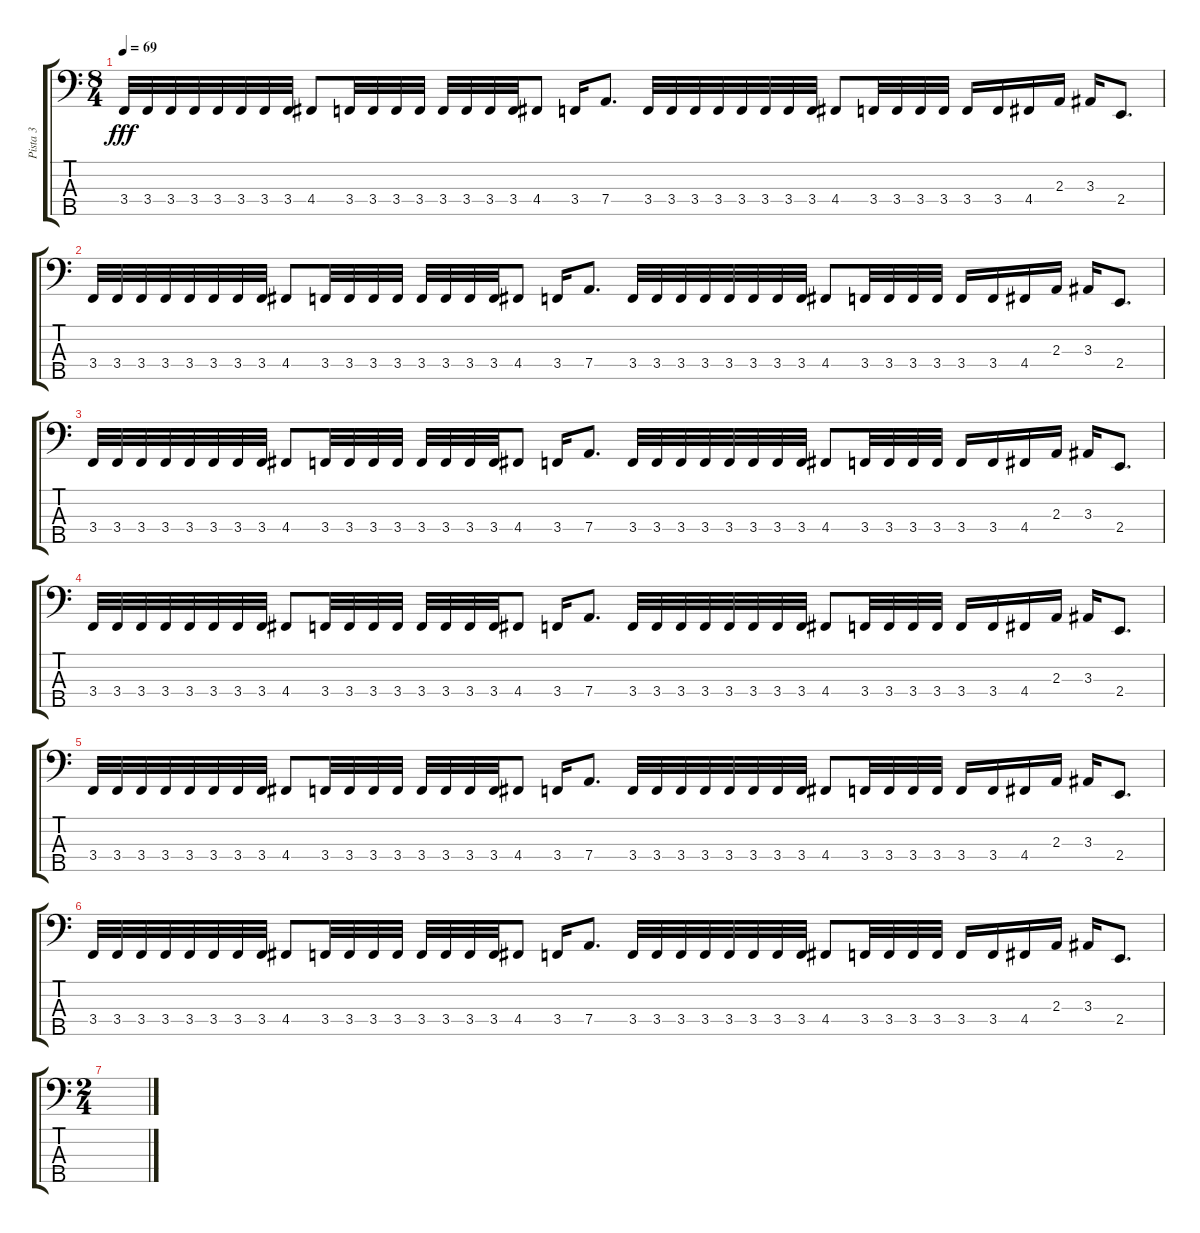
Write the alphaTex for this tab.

\track ("Pista 3" "Pista 3") {instrument electricbassfinger}
\staff {score tabs}
\tuning (F2 C2 G1 D1 A0) {hide}
\ts (8 4)
\tempo 69
\clef f4
\ks c
3.4.32{dy fff} 3.4.32 3.4.32 3.4.32 3.4.32 3.4.32 3.4.32 3.4.32 4.4.8 3.4.32 3.4.32 3.4.32 3.4.32 3.4.32 3.4.32 3.4.32 3.4.32 4.4.8 3.4.16 7.4.8{d} 3.4.32 3.4.32 3.4.32 3.4.32 3.4.32 3.4.32 3.4.32 3.4.32 4.4.8 3.4.32 3.4.32 3.4.32 3.4.32 3.4.16 3.4.16 4.4.16 2.3.16 3.3.16 2.4.8{d} |
3.4.32 3.4.32 3.4.32 3.4.32 3.4.32 3.4.32 3.4.32 3.4.32 4.4.8 3.4.32 3.4.32 3.4.32 3.4.32 3.4.32 3.4.32 3.4.32 3.4.32 4.4.8 3.4.16 7.4.8{d} 3.4.32 3.4.32 3.4.32 3.4.32 3.4.32 3.4.32 3.4.32 3.4.32 4.4.8 3.4.32 3.4.32 3.4.32 3.4.32 3.4.16 3.4.16 4.4.16 2.3.16 3.3.16 2.4.8{d} |
3.4.32 3.4.32 3.4.32 3.4.32 3.4.32 3.4.32 3.4.32 3.4.32 4.4.8 3.4.32 3.4.32 3.4.32 3.4.32 3.4.32 3.4.32 3.4.32 3.4.32 4.4.8 3.4.16 7.4.8{d} 3.4.32 3.4.32 3.4.32 3.4.32 3.4.32 3.4.32 3.4.32 3.4.32 4.4.8 3.4.32 3.4.32 3.4.32 3.4.32 3.4.16 3.4.16 4.4.16 2.3.16 3.3.16 2.4.8{d} |
3.4.32 3.4.32 3.4.32 3.4.32 3.4.32 3.4.32 3.4.32 3.4.32 4.4.8 3.4.32 3.4.32 3.4.32 3.4.32 3.4.32 3.4.32 3.4.32 3.4.32 4.4.8 3.4.16 7.4.8{d} 3.4.32 3.4.32 3.4.32 3.4.32 3.4.32 3.4.32 3.4.32 3.4.32 4.4.8 3.4.32 3.4.32 3.4.32 3.4.32 3.4.16 3.4.16 4.4.16 2.3.16 3.3.16 2.4.8{d} |
3.4.32 3.4.32 3.4.32 3.4.32 3.4.32 3.4.32 3.4.32 3.4.32 4.4.8 3.4.32 3.4.32 3.4.32 3.4.32 3.4.32 3.4.32 3.4.32 3.4.32 4.4.8 3.4.16 7.4.8{d} 3.4.32 3.4.32 3.4.32 3.4.32 3.4.32 3.4.32 3.4.32 3.4.32 4.4.8 3.4.32 3.4.32 3.4.32 3.4.32 3.4.16 3.4.16 4.4.16 2.3.16 3.3.16 2.4.8{d} |
3.4.32 3.4.32 3.4.32 3.4.32 3.4.32 3.4.32 3.4.32 3.4.32 4.4.8 3.4.32 3.4.32 3.4.32 3.4.32 3.4.32 3.4.32 3.4.32 3.4.32 4.4.8 3.4.16 7.4.8{d} 3.4.32 3.4.32 3.4.32 3.4.32 3.4.32 3.4.32 3.4.32 3.4.32 4.4.8 3.4.32 3.4.32 3.4.32 3.4.32 3.4.16 3.4.16 4.4.16 2.3.16 3.3.16 2.4.8{d} |
\ts (2 4)
